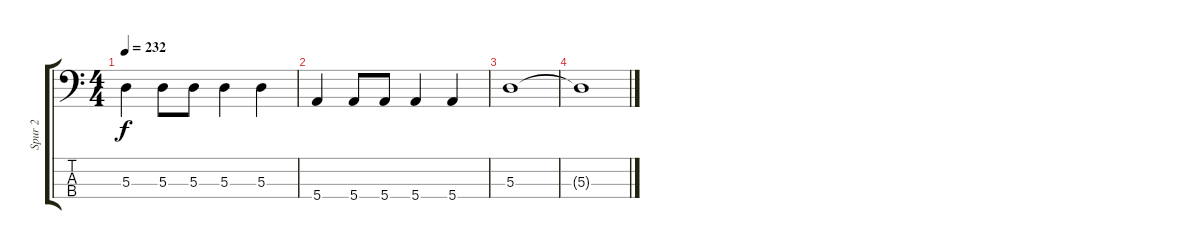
\track ("Spur 2" "Spur 2") {instrument electricbassfinger}
\staff {score tabs}
\tuning (G2 D2 A1 E1) {hide}
\ts (4 4)
\tempo 232
\clef f4
\ks c
5.3.4{dy f} 5.3.8 5.3.8 5.3.4 5.3.4 |
5.4.4 5.4.8 5.4.8 5.4.4 5.4.4 |
5.3.1 |
5.3{t}.1
